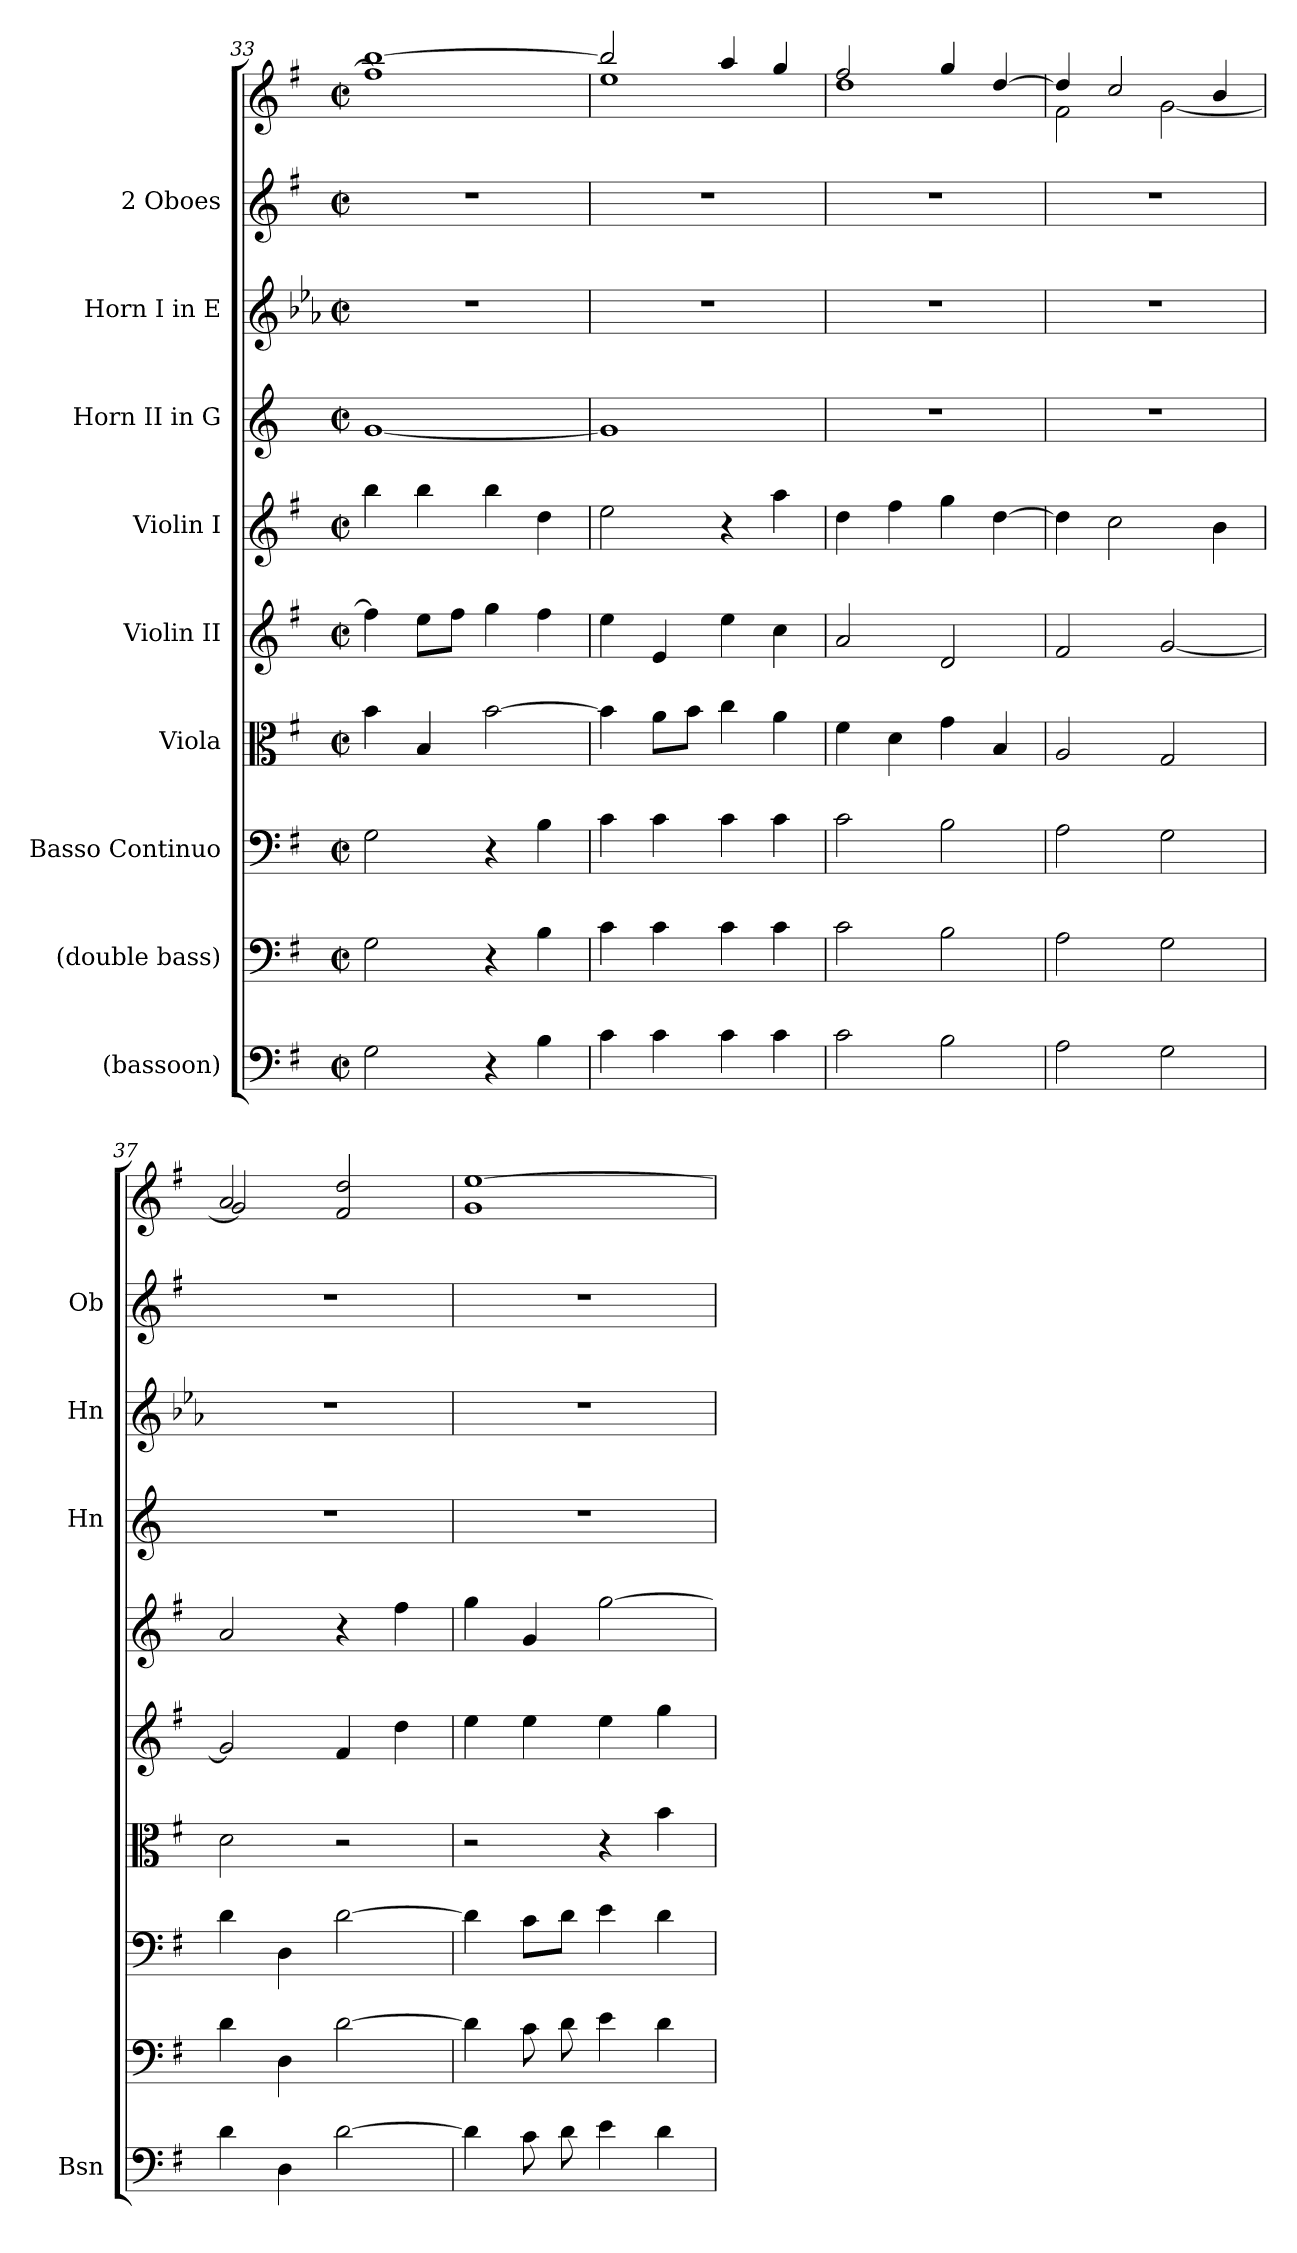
**kern	**kern	**kern	**kern	**kern	**kern	**kern	**kern	**kern	**kern
*part9	*part8	*part7	*part6	*part5	*part4	*part3	*part2	*part1	*part1
*staff10	*staff9	*staff8	*staff7	*staff6	*staff5	*staff4	*staff3	*staff2	*staff1
*I"(bassoon)	*I"(double bass)	*I"Basso Continuo	*I"Viola	*I"Violin II	*I"Violin I	*I"Horn II in G	*I"Horn I in E	*I"2 Oboes	*
*I'Bsn	*	*	*	*	*	*I'Hn	*I'Hn	*I'Ob	*
*clefF4	*clefF4	*clefF4	*clefC3	*clefG2	*clefG2	*clefG2	*clefG2	*clefG2	*clefG2
*	*ITrd7c12	*	*	*	*	*ITrd3c5	*ITrd5c8	*	*
*k[f#]	*k[f#]	*k[f#]	*k[f#]	*k[f#]	*k[f#]	*k[f#]	*k[f#]	*k[f#]	*k[f#]
*M2/2	*M2/2	*M2/2	*M2/2	*M2/2	*M2/2	*M2/2	*M2/2	*M2/2	*M2/2
*met(c|)	*met(c|)	*met(c|)	*met(c|)	*met(c|)	*met(c|)	*met(c|)	*met(c|)	*met(c|)	*met(c|)
=33	=33	=33	=33	=33	=33	=33	=33	=33	=33
*	*	*	*	*	*	*	*	*	*^
2G\	2GG\	2G\	4b\	4ff#\]	4bb\	[1d	1r	1r	[1bb	1ff#]
.	.	.	4B/	8ee\L	4bb\	.	.	.	.	.
.	.	.	.	8ff#\J	.	.	.	.	.	.
4r	4r	4r	[2b\	4gg\	4bb\	.	.	.	.	.
4B\	4BB\	4B\	.	4ff#\	4dd\	.	.	.	.	.
=34	=34	=34	=34	=34	=34	=34	=34	=34	=34	=34
4c\	4C\	4c\	4b\]	4ee\	2ee\	1d]	1r	1r	2bb/]	1ee
4c\	4C\	4c\	8a\L	4e/	.	.	.	.	.	.
.	.	.	8b\J	.	.	.	.	.	.	.
4c\	4C\	4c\	4cc\	4ee\	4r	.	.	.	4aa/	.
4c\	4C\	4c\	4a\	4cc\	4aa\	.	.	.	4gg/	.
=35	=35	=35	=35	=35	=35	=35	=35	=35	=35	=35
2c\	2C\	2c\	4f#\	2a/	4dd\	1r	1r	1r	2ff#/	1dd
.	.	.	4d\	.	4ff#\	.	.	.	.	.
2B\	2BB\	2B\	4g\	2d/	4gg\	.	.	.	4gg/	.
.	.	.	4B/	.	[4dd\	.	.	.	[4dd/	.
=36	=36	=36	=36	=36	=36	=36	=36	=36	=36	=36
2A\	2AA\	2A\	2A/	2f#/	4dd\]	1r	1r	1r	4dd/]	2f#\
.	.	.	.	.	2cc\	.	.	.	2cc/	.
2G\	2GG\	2G\	2G/	[2g/	.	.	.	.	.	[2g\
.	.	.	.	.	4b\	.	.	.	4b/	.
=37	=37	=37	=37	=37	=37	=37	=37	=37	=37	=37
4d\	4D\	4d\	2d\	2g/]	2a/	1r	1r	1r	2a/	2g/]
4D\	4DD\	4D\	.	.	.	.	.	.	.	.
[2d\	[2D\	[2d\	2r	4f#/	4r	.	.	.	2f#/ 2dd/	2ryy
.	.	.	.	4dd\	4ff#\	.	.	.	.	.
!!LO:PB:g=z	!!
=38	=38	=38	=38	=38	=38	=38	=38	=38	=38	=38
4d\]	4D\]	4d\]	2r	4ee\	4gg\	1r	1r	1r	[1ee	1g
8c\	8C\	8c\L	.	4ee\	4g/	.	.	.	.	.
8d\	8D\	8d\J	.	.	.	.	.	.	.	.
4e\	4E\	4e\	4r	4ee\	[2gg\	.	.	.	.	.
4d\	4D\	4d\	4b\	4gg\	.	.	.	.	.	.
*	*	*	*	*	*	*	*	*	*v	*v
=	=	=	=	=	=	=	=	=	=
*-	*-	*-	*-	*-	*-	*-	*-	*-	*-
